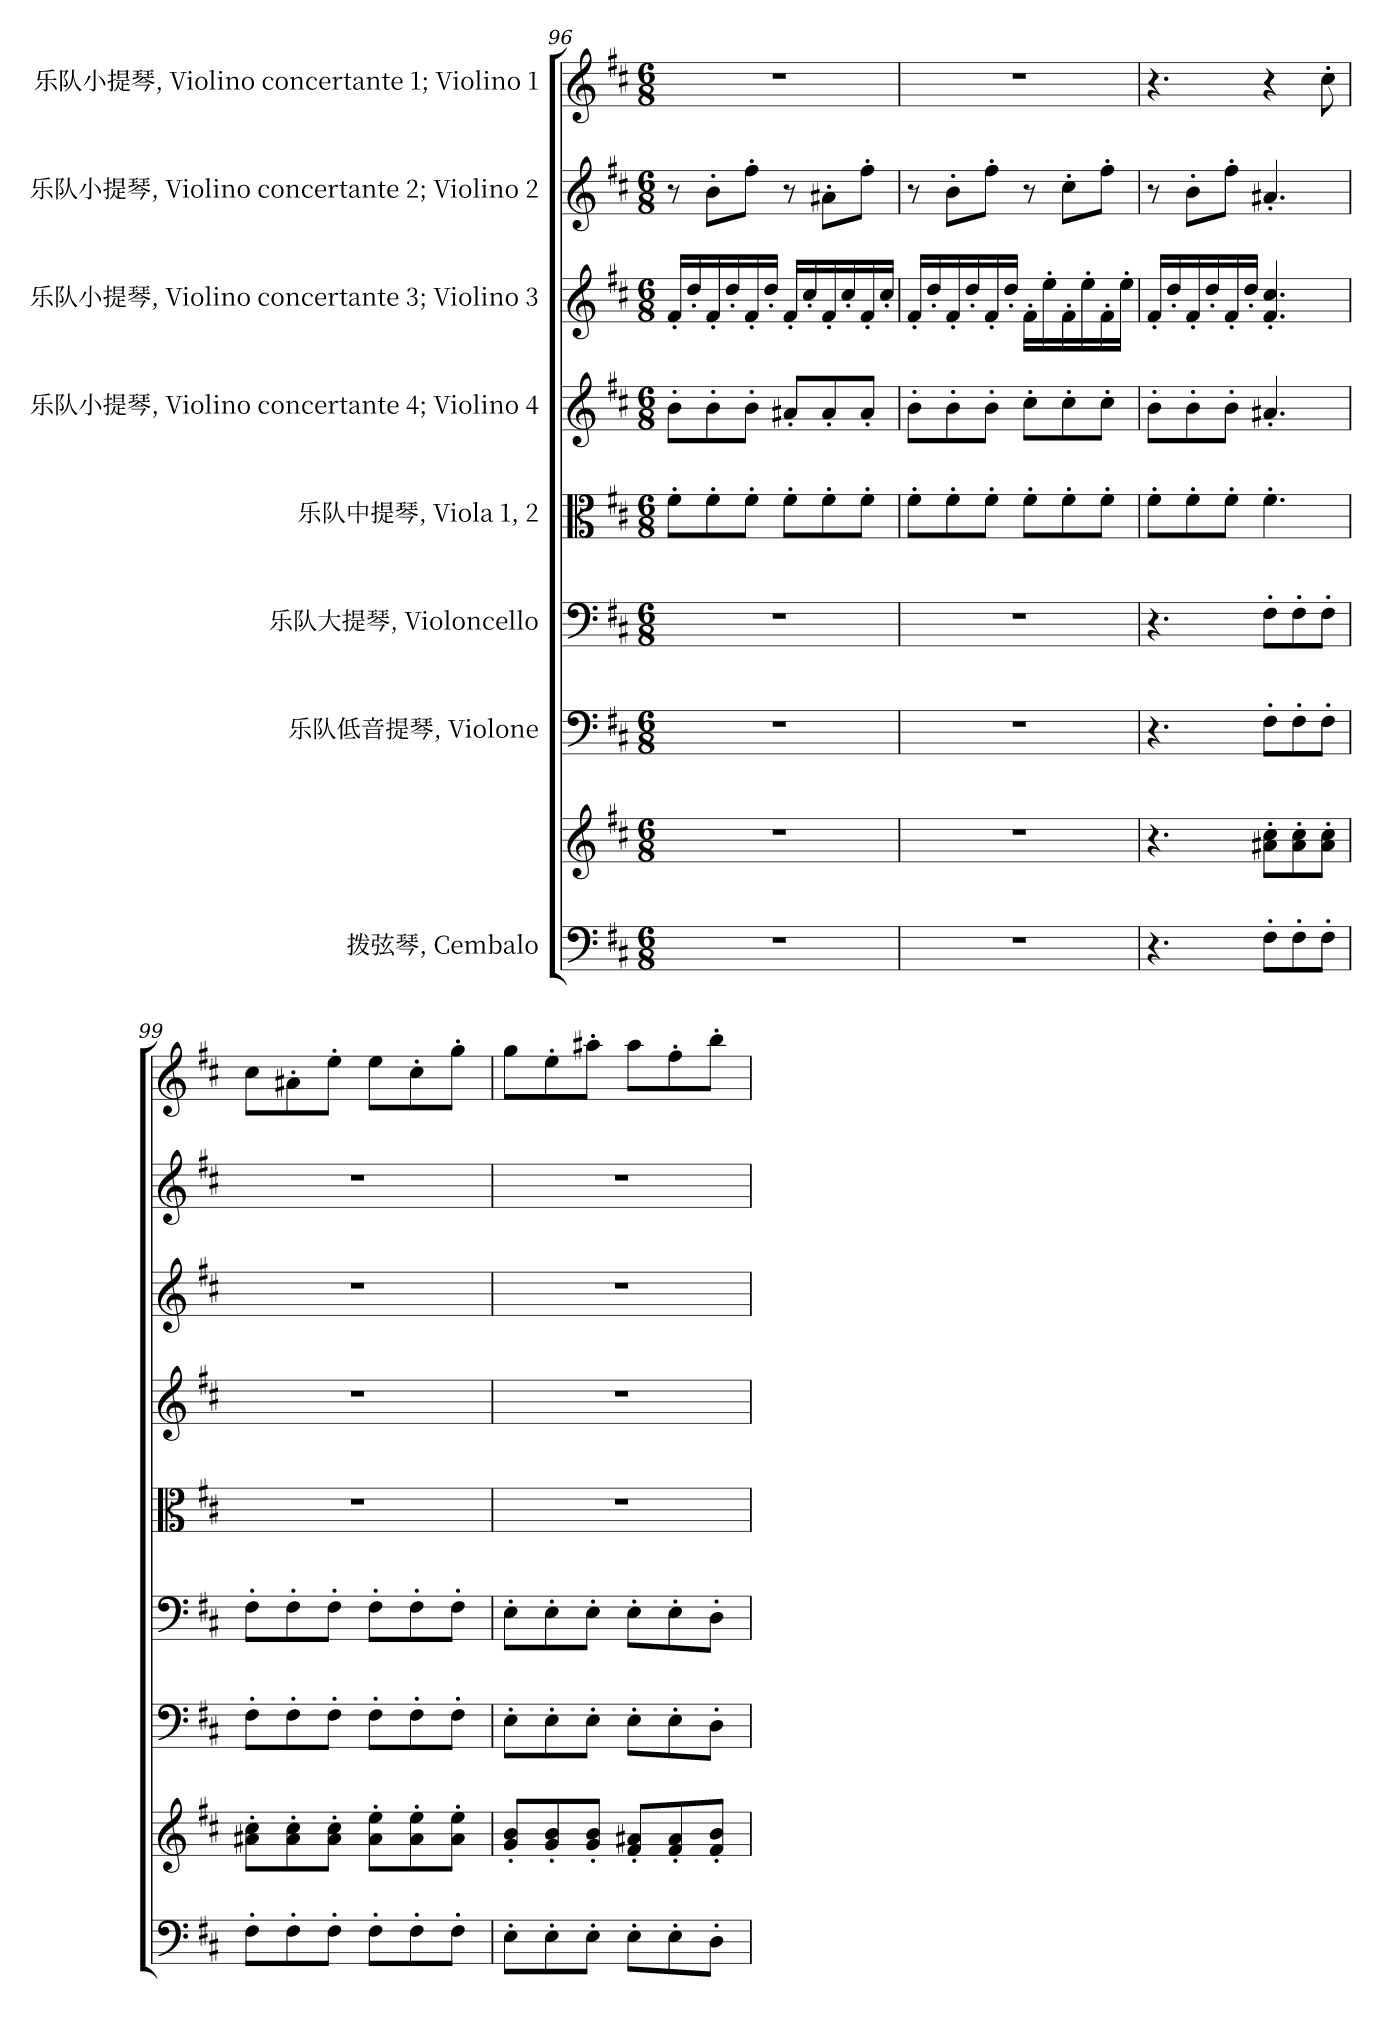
**kern	**kern	**kern	**kern	**kern	**kern	**kern	**kern	**kern
*part8	*part8	*part7	*part6	*part5	*part4	*part3	*part2	*part1
*staff9	*staff8	*staff7	*staff6	*staff5	*staff4	*staff3	*staff2	*staff1
*I"拨弦琴, Cembalo	*	*I"乐队低音提琴, Violone	*I"乐队大提琴, Violoncello	*I"乐队中提琴, Viola 1, 2	*I"乐队小提琴, Violino concertante 4; Violino 4	*I"乐队小提琴, Violino concertante 3; Violino 3	*I"乐队小提琴, Violino concertante 2; Violino 2	*I"乐队小提琴, Violino concertante 1; Violino 1
*clefF4	*clefG2	*clefF4	*clefF4	*clefC3	*clefG2	*clefG2	*clefG2	*clefG2
*	*	*ITrd7c12	*	*	*	*	*	*
*k[f#c#]	*k[f#c#]	*k[f#c#]	*k[f#c#]	*k[f#c#]	*k[f#c#]	*k[f#c#]	*k[f#c#]	*k[f#c#]
*M6/8	*M6/8	*M6/8	*M6/8	*M6/8	*M6/8	*M6/8	*M6/8	*M6/8
=96	=96	=96	=96	=96	=96	=96	=96	=96
2.r	2.r	2.r	2.r	8f#'\L	8b'\L	16f#'/LL	8r	2.r
.	.	.	.	.	.	16dd'/	.	.
.	.	.	.	8f#'\	8b'\	16f#'/	8b'\L	.
.	.	.	.	.	.	16dd'/	.	.
.	.	.	.	8f#'\J	8b'\J	16f#'/	8ff#'\J	.
.	.	.	.	.	.	16dd'/JJ	.	.
.	.	.	.	8f#'\L	8a#X'/L	16f#'/LL	8r	.
.	.	.	.	.	.	16cc#'/	.	.
.	.	.	.	8f#'\	8a#'/	16f#'/	8a#X'\L	.
.	.	.	.	.	.	16cc#'/	.	.
.	.	.	.	8f#'\J	8a#'/J	16f#'/	8ff#'\J	.
.	.	.	.	.	.	16cc#'/JJ	.	.
=97	=97	=97	=97	=97	=97	=97	=97	=97
2.r	2.r	2.r	2.r	8f#'\L	8b'\L	16f#'/LL	8r	2.r
.	.	.	.	.	.	16dd'/	.	.
.	.	.	.	8f#'\	8b'\	16f#'/	8b'\L	.
.	.	.	.	.	.	16dd'/	.	.
.	.	.	.	8f#'\J	8b'\J	16f#'/	8ff#'\J	.
.	.	.	.	.	.	16dd'/JJ	.	.
.	.	.	.	8f#'\L	8cc#'\L	16f#'\LL	8r	.
.	.	.	.	.	.	16ee'\	.	.
.	.	.	.	8f#'\	8cc#'\	16f#'\	8cc#'\L	.
.	.	.	.	.	.	16ee'\	.	.
.	.	.	.	8f#'\J	8cc#'\J	16f#'\	8ff#'\J	.
.	.	.	.	.	.	16ee'\JJ	.	.
!!LO:PB:g=z
=98	=98	=98	=98	=98	=98	=98	=98	=98
4.r	4.r	4.r	4.r	8f#'\L	8b'\L	16f#'/LL	8r	4.r
.	.	.	.	.	.	16dd'/	.	.
.	.	.	.	8f#'\	8b'\	16f#'/	8b'\L	.
.	.	.	.	.	.	16dd'/	.	.
.	.	.	.	8f#'\J	8b'\J	16f#'/	8ff#'\J	.
.	.	.	.	.	.	16dd'/JJ	.	.
8F#'\L	8a#X\' 8cc#\'L	8FF#'\L	8F#'\L	4.f#'\	4.a#X'/	4.f#/' 4.cc#/'	4.a#X'/	4r
8F#'\	8a#\' 8cc#\'	8FF#'\	8F#'\	.	.	.	.	.
8F#'\J	8a#\' 8cc#\'J	8FF#'\J	8F#'\J	.	.	.	.	8cc#'\
=99	=99	=99	=99	=99	=99	=99	=99	=99
8F#'\L	8a#X\' 8cc#\'L	8FF#'\L	8F#'\L	2.r	2.r	2.r	2.r	8cc#\L
8F#'\	8a#\' 8cc#\'	8FF#'\	8F#'\	.	.	.	.	8a#X'\
8F#'\J	8a#\' 8cc#\'J	8FF#'\J	8F#'\J	.	.	.	.	8ee'\J
8F#'\L	8a#\' 8ee\'L	8FF#'\L	8F#'\L	.	.	.	.	8ee\L
8F#'\	8a#\' 8ee\'	8FF#'\	8F#'\	.	.	.	.	8cc#'\
8F#'\J	8a#\' 8ee\'J	8FF#'\J	8F#'\J	.	.	.	.	8gg'\J
=100	=100	=100	=100	=100	=100	=100	=100	=100
8E'\L	8g/' 8b/'L	8EE'\L	8E'\L	2.r	2.r	2.r	2.r	8gg\L
8E'\	8g/' 8b/'	8EE'\	8E'\	.	.	.	.	8ee'\
8E'\J	8g/' 8b/'J	8EE'\J	8E'\J	.	.	.	.	8aa#X'\J
8E'\L	8f#/' 8a#X/'L	8EE'\L	8E'\L	.	.	.	.	8aa#\L
8E'\	8f#/' 8a#/'	8EE'\	8E'\	.	.	.	.	8ff#'\
8D'\J	8f#/' 8b/'J	8DD'\J	8D'\J	.	.	.	.	8bb'\J
=	=	=	=	=	=	=	=	=
*-	*-	*-	*-	*-	*-	*-	*-	*-
